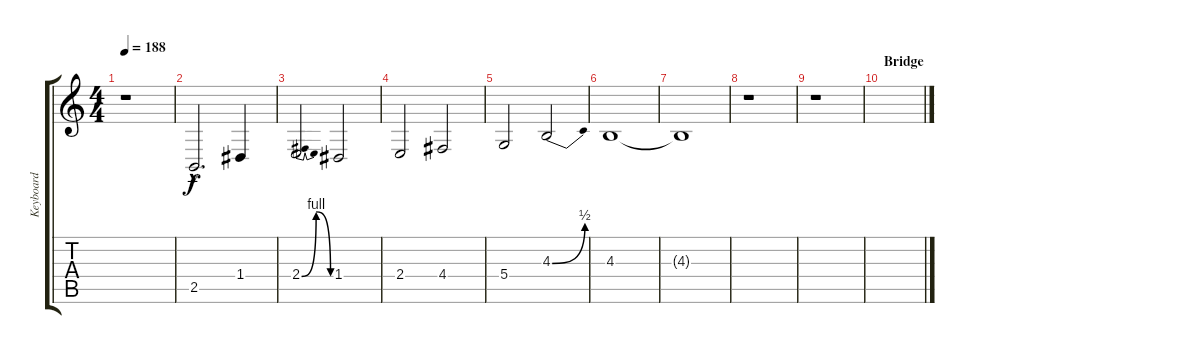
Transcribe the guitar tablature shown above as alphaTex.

\track ("Keyboard" "Keyboard") {instrument synthstrings1}
\staff {score tabs}
\tuning (E4 B3 G3 D3 A2 E2) {hide}
\ts (4 4)
\tempo 188
\clef g2
\ks c
r.1{dy f} |
2.5{hac}.2{d} 1.4.4 |
2.4{be (bendrelease 0 0 15 4 48 4 60 0)}.2 1.4.2 |
2.4.2 4.4.2 |
5.4.2 4.3{be (bend 0 0 60 2)}.2 |
4.3.1 |
4.3{t}.1 |
r.1 |
r.1 |
\section ("" "Bridge")
